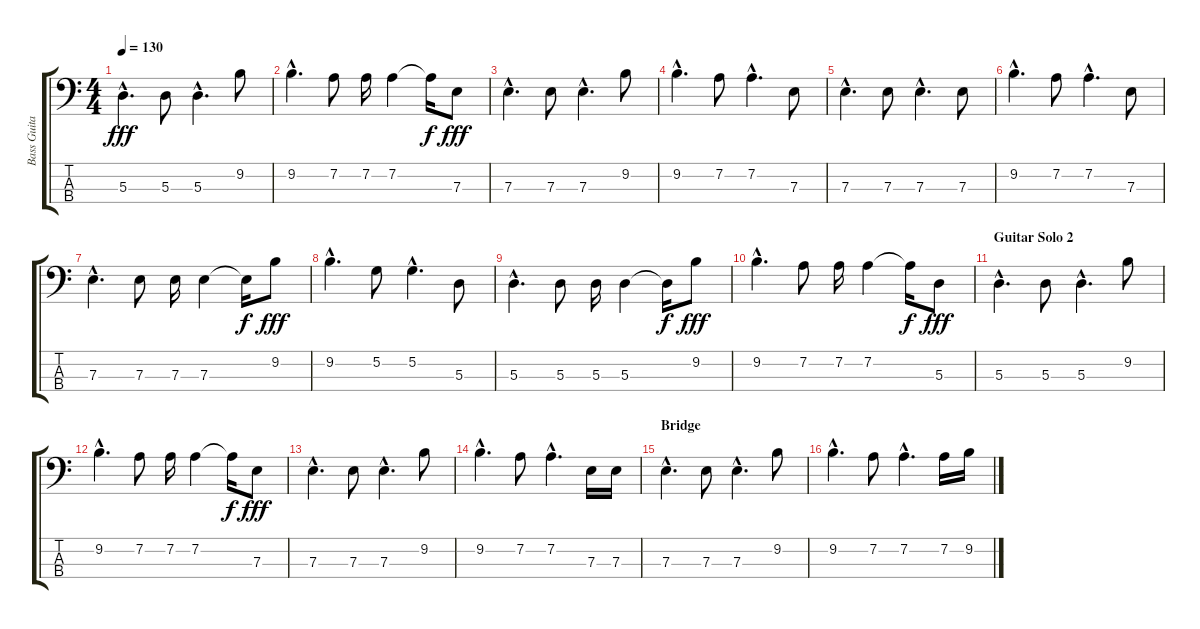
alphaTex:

\track ("Bass Guitar (Entwistle)" "Bass Guita") {instrument electricbassfinger}
\staff {score tabs}
\tuning (G2 D2 A1 E1) {hide}
\ts (4 4)
\tempo 130
\clef f4
\ks c
5.3{hac}.4{d dy fff} 5.3.8 5.3{hac}.4{d} 9.2.8 |
9.2{hac}.4{d} 7.2.8 7.2.16 7.2.4 7.2{t}.16{dy f} 7.3.8{dy fff} |
7.3{hac}.4{d} 7.3.8 7.3{hac}.4{d} 9.2.8 |
9.2{hac}.4{d} 7.2.8 7.2{hac}.4{d} 7.3.8 |
7.3{hac}.4{d} 7.3.8 7.3{hac}.4{d} 7.3.8 |
9.2{hac}.4{d} 7.2.8 7.2{hac}.4{d} 7.3.8 |
7.3{hac}.4{d} 7.3.8 7.3.16 7.3.4 7.3{t}.16{dy f} 9.2.8{dy fff} |
9.2{hac}.4{d} 5.2.8 5.2{hac}.4{d} 5.3.8 |
5.3{hac}.4{d} 5.3.8 5.3.16 5.3.4 5.3{t}.16{dy f} 9.2.8{dy fff} |
9.2{hac}.4{d} 7.2.8 7.2.16 7.2.4 7.2{t}.16{dy f} 5.3.8{dy fff} |
\section ("" "Guitar Solo 2")
5.3{hac}.4{d} 5.3.8 5.3{hac}.4{d} 9.2.8 |
9.2{hac}.4{d} 7.2.8 7.2.16 7.2.4 7.2{t}.16{dy f} 7.3.8{dy fff} |
7.3{hac}.4{d} 7.3.8 7.3{hac}.4{d} 9.2.8 |
9.2{hac}.4{d} 7.2.8 7.2{hac}.4{d} 7.3.16 7.3.16 |
\section ("" "Bridge")
7.3{hac}.4{d} 7.3.8 7.3{hac}.4{d} 9.2.8 |
9.2{hac}.4{d} 7.2.8 7.2{hac}.4{d} 7.2.16 9.2.16
